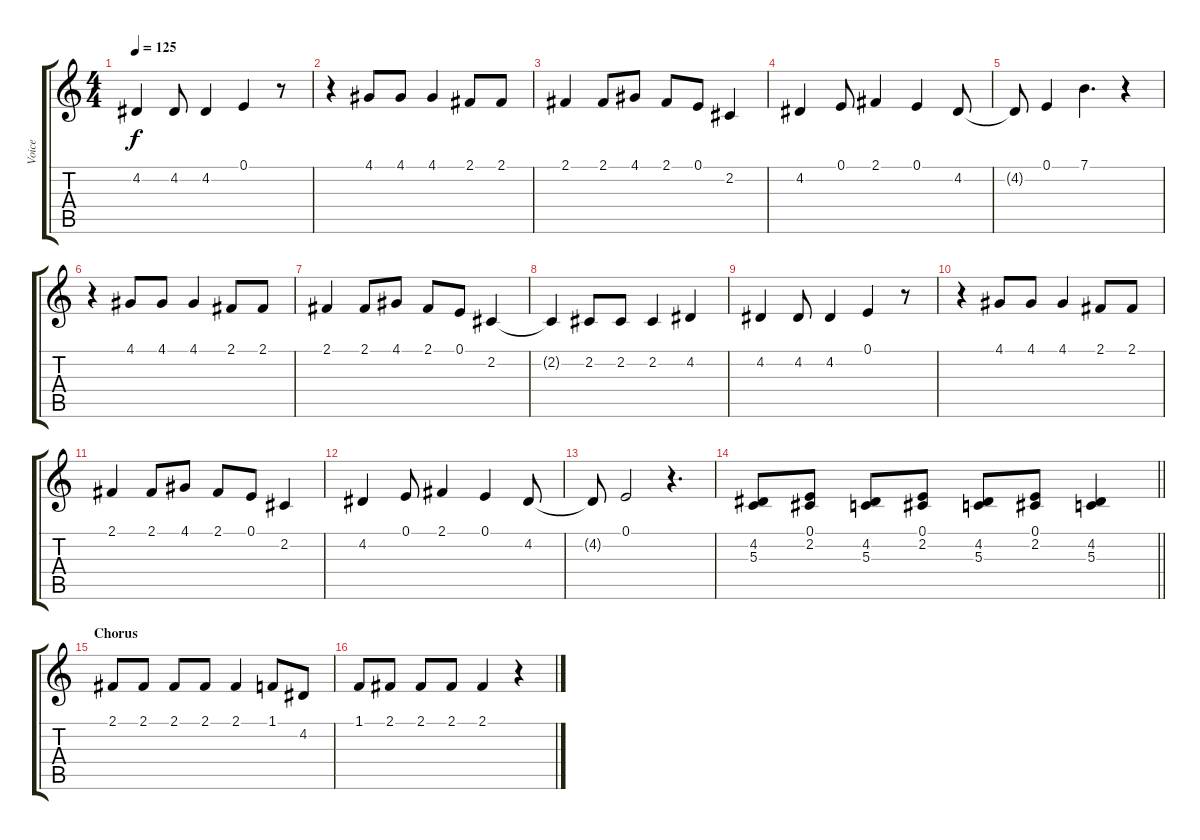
\track ("Voice " "Voice ") {instrument lead6voice}
\staff {score tabs}
\tuning (E4 B3 G3 D3 A2 E2) {hide}
\ts (4 4)
\tempo 125
\clef g2
\ks c
4.2.4{dy f} 4.2.8 4.2.4 0.1.4 r.8 |
r.4 4.1.8 4.1.8 4.1.4 2.1.8 2.1.8 |
2.1.4 2.1.8 4.1.8 2.1.8 0.1.8 2.2.4 |
4.2.4 0.1.8 2.1.4 0.1.4 4.2.8 |
4.2{t}.8 0.1.4 7.1.4{d} r.4 |
r.4 4.1.8 4.1.8 4.1.4 2.1.8 2.1.8 |
2.1.4 2.1.8 4.1.8 2.1.8 0.1.8 2.2.4 |
2.2{t}.4 2.2.8 2.2.8 2.2.4 4.2.4 |
4.2.4 4.2.8 4.2.4 0.1.4 r.8 |
r.4 4.1.8 4.1.8 4.1.4 2.1.8 2.1.8 |
2.1.4 2.1.8 4.1.8 2.1.8 0.1.8 2.2.4 |
4.2.4 0.1.8 2.1.4 0.1.4 4.2.8 |
4.2{t}.8 0.1.2 r.4{d} |
\barLineRight lightlight
(4.2 5.3).8 (0.1 2.2).8 (4.2 5.3).8 (0.1 2.2).8 (4.2 5.3).8 (0.1 2.2).8 (4.2 5.3).4 |
\section ("" "Chorus ")
2.1.8 2.1.8 2.1.8 2.1.8 2.1.4 1.1.8 4.2.8 |
1.1.8 2.1.8 2.1.8 2.1.8 2.1.4 r.4
